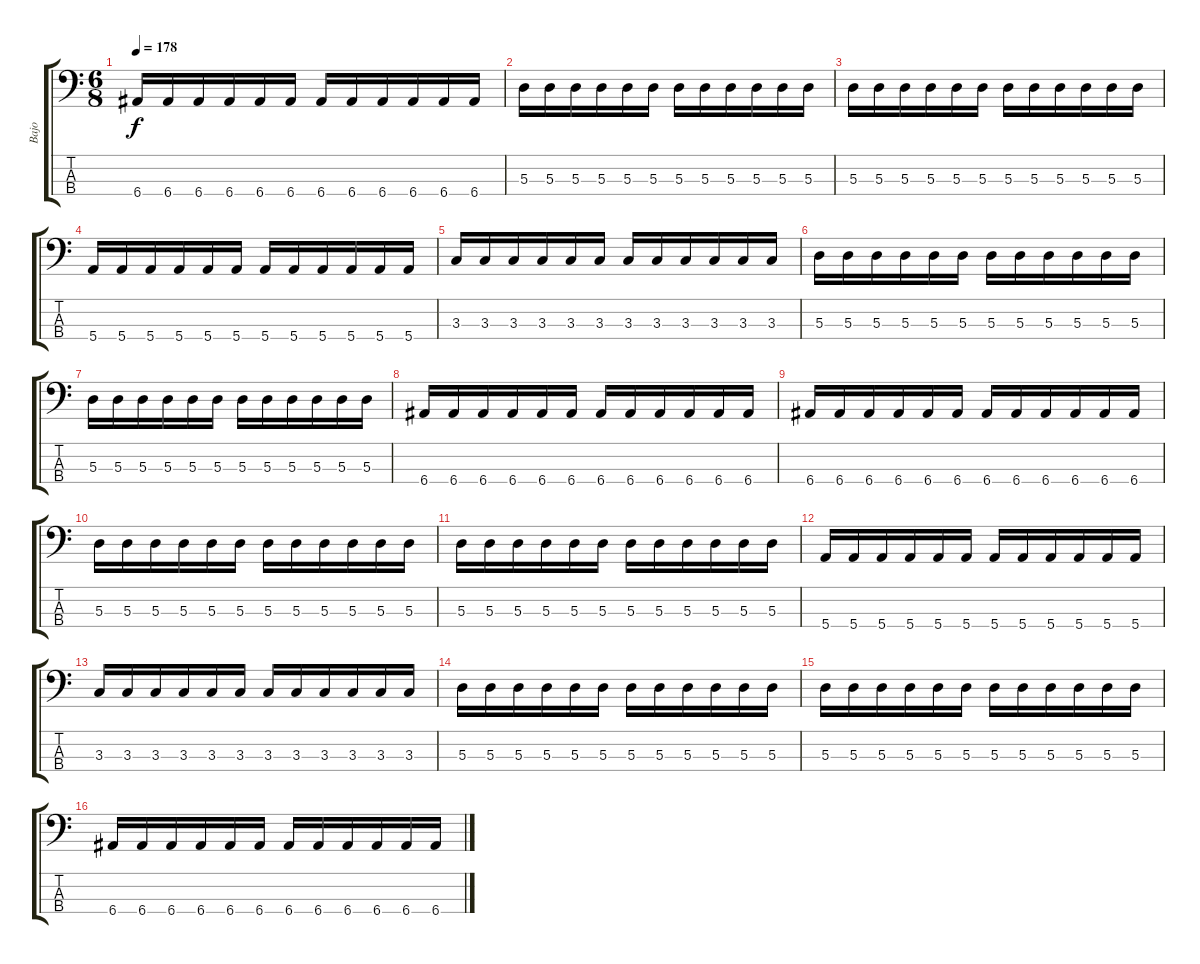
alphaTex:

\track ("Bajo" "Bajo") {instrument electricbasspick}
\staff {score tabs}
\tuning (G2 D2 A1 E1) {hide}
\ts (6 8)
\tempo 178
\clef f4
\ks c
6.4.16{dy f} 6.4.16 6.4.16 6.4.16 6.4.16 6.4.16 6.4.16 6.4.16 6.4.16 6.4.16 6.4.16 6.4.16 |
5.3.16 5.3.16 5.3.16 5.3.16 5.3.16 5.3.16 5.3.16 5.3.16 5.3.16 5.3.16 5.3.16 5.3.16 |
5.3.16 5.3.16 5.3.16 5.3.16 5.3.16 5.3.16 5.3.16 5.3.16 5.3.16 5.3.16 5.3.16 5.3.16 |
5.4.16 5.4.16 5.4.16 5.4.16 5.4.16 5.4.16 5.4.16 5.4.16 5.4.16 5.4.16 5.4.16 5.4.16 |
3.3.16 3.3.16 3.3.16 3.3.16 3.3.16 3.3.16 3.3.16 3.3.16 3.3.16 3.3.16 3.3.16 3.3.16 |
5.3.16 5.3.16 5.3.16 5.3.16 5.3.16 5.3.16 5.3.16 5.3.16 5.3.16 5.3.16 5.3.16 5.3.16 |
5.3.16 5.3.16 5.3.16 5.3.16 5.3.16 5.3.16 5.3.16 5.3.16 5.3.16 5.3.16 5.3.16 5.3.16 |
6.4.16 6.4.16 6.4.16 6.4.16 6.4.16 6.4.16 6.4.16 6.4.16 6.4.16 6.4.16 6.4.16 6.4.16 |
6.4.16 6.4.16 6.4.16 6.4.16 6.4.16 6.4.16 6.4.16 6.4.16 6.4.16 6.4.16 6.4.16 6.4.16 |
5.3.16 5.3.16 5.3.16 5.3.16 5.3.16 5.3.16 5.3.16 5.3.16 5.3.16 5.3.16 5.3.16 5.3.16 |
5.3.16 5.3.16 5.3.16 5.3.16 5.3.16 5.3.16 5.3.16 5.3.16 5.3.16 5.3.16 5.3.16 5.3.16 |
5.4.16 5.4.16 5.4.16 5.4.16 5.4.16 5.4.16 5.4.16 5.4.16 5.4.16 5.4.16 5.4.16 5.4.16 |
3.3.16 3.3.16 3.3.16 3.3.16 3.3.16 3.3.16 3.3.16 3.3.16 3.3.16 3.3.16 3.3.16 3.3.16 |
5.3.16 5.3.16 5.3.16 5.3.16 5.3.16 5.3.16 5.3.16 5.3.16 5.3.16 5.3.16 5.3.16 5.3.16 |
5.3.16 5.3.16 5.3.16 5.3.16 5.3.16 5.3.16 5.3.16 5.3.16 5.3.16 5.3.16 5.3.16 5.3.16 |
6.4.16 6.4.16 6.4.16 6.4.16 6.4.16 6.4.16 6.4.16 6.4.16 6.4.16 6.4.16 6.4.16 6.4.16
